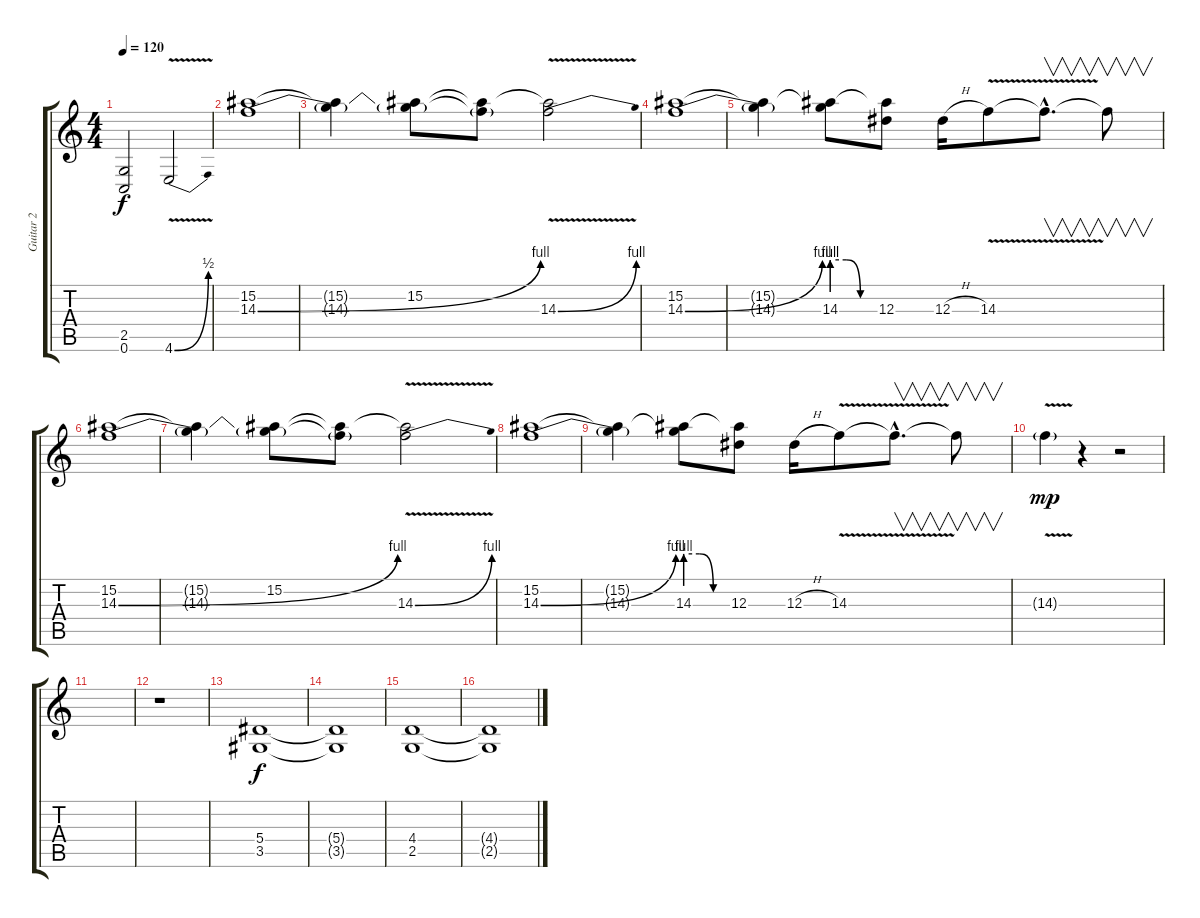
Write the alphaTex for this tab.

\track ("Guitar 2" "Guitar 2") {instrument distortionguitar}
\staff {score tabs}
\tuning (C4 G3 Eb3 Bb2 F2 C2) {hide}
\ts (4 4)
\tempo 120
\clef g2
\ks c
(2.5{t} 0.6{t}).2{dy f} 4.6{be (bend 0 0 60 2) v}.2 |
(15.2 14.3{be (bend 0 0 60 4)}).1 |
(15.2{t} 14.3{t}).4 (15.2 14.3{t}).8 (15.2{t} 14.3{t}).8 (15.2{t} 14.3{be (bend 0 0 60 4) v}).2 |
(15.2 14.3{be (bend 0 0 60 4)}).1 |
(15.2{t} 14.3{t}).4 (15.2{t} 14.3{be (custom 0 4 20 4 40 0 60 0)}).8 (15.2{t} 12.3).8 12.3{h}.16 14.3{v}.8 14.3{hac t}.8{v d} 14.3{t}.8{v} |
(15.2 14.3{be (bend 0 0 60 4)}).1 |
(15.2{t} 14.3{t}).4 (15.2 14.3{t}).8 (15.2{t} 14.3{t}).8 (15.2{t} 14.3{be (bend 0 0 60 4) v}).2 |
(15.2 14.3{be (bend 0 0 60 4)}).1 |
(15.2{t} 14.3{t}).4 (15.2{t} 14.3{be (custom 0 4 20 4 40 0 60 0)}).8 (15.2{t} 12.3).8 12.3{h}.16 14.3{v}.8 14.3{hac t}.8{v d} 14.3{t}.8{v} |
14.3{v g}.4{dy mp} r.4 r.2 |
|
r.1 |
(5.4 3.5).1{dy f} |
(5.4{t} 3.5{t}).1 |
(4.4 2.5).1 |
(4.4{t} 2.5{t}).1
